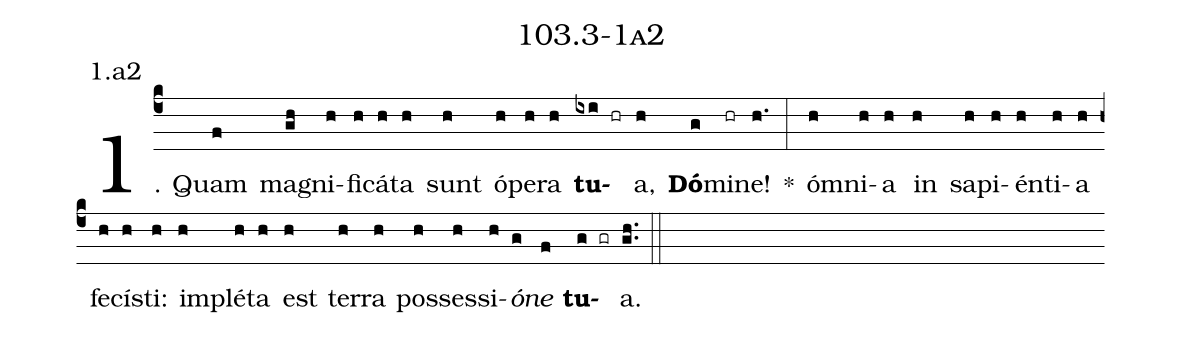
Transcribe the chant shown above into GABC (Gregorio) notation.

name: 103.3-1a2;
annotation: 1.a2;
%%
(c4)1. Quam(f) ma(gh)gni(h)fi(h)cá(h)ta(h) sunt(h) ó(h)pe(h)ra(h) <b>tu</b>(ixi hr)a,(h) <b>Dó</b>(g)mi(hr)ne!(h.) *(:) óm(h)ni(h)a(h) in(h) sa(h)pi(h)én(h)ti(h)a(h) fe(h)cís(h)ti:(h) im(h)plé(h)ta(h) est(h) ter(h)ra(h) pos(h)ses(h)si(h)<i>ó</i>(g)<i>ne</i>(f) <b>tu</b>(g gr)a.(gh..) (::)


%E(h) u(h) o(g) u(f) a(g) e.(gh..) (::)
